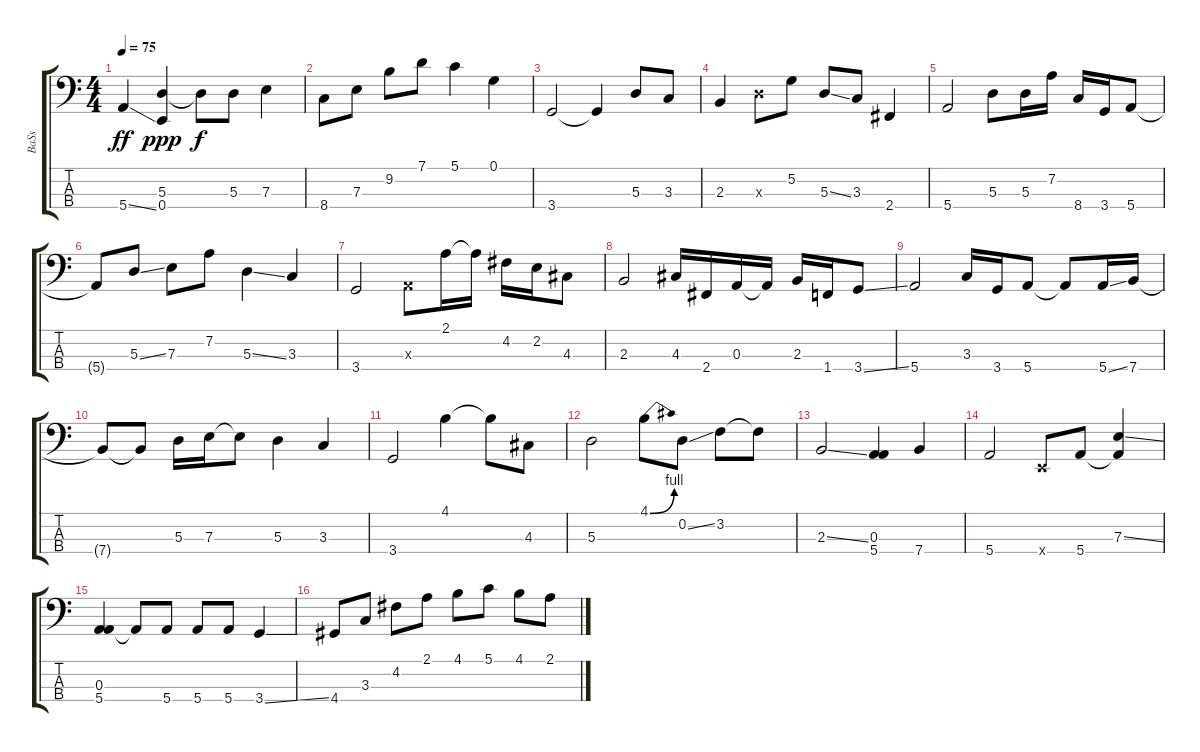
\track ("BaSs" "BaSs") {instrument electricbassfinger}
\staff {score tabs}
\tuning (G2 D2 A1 E1) {hide}
\ts (4 4)
\tempo 75
\clef f4
\ks c
5.4{ss}.4{dy ff} (5.3 0.4).4{dy ppp} 5.3{t}.8{dy f} 5.3.8 7.3.4 |
8.4.8 7.3.8 9.2.8 7.1.8 5.1.4 0.1.4 |
3.4.2 3.4{t}.4 5.3.8 3.3.8 |
2.3.4 5.3{x}.8 5.2.8 5.3{ss}.8 3.3.8 2.4.4 |
5.4.2 5.3.8 5.3.16 7.2.16 8.4.16 3.4.16 5.4.8 |
5.4{t}.8 5.3{ss}.8 7.3.8 7.2.8 5.3{ss}.4 3.3.4 |
3.4.2 0.3{x}.8 2.1.16 2.1{t}.16 4.2.16 2.2.16 4.3.8 |
2.3.2 4.3.16 2.4.16 0.3.16 0.3{t}.16 2.3.16 1.4.16 3.4{ss}.8 |
5.4.2 3.3.16 3.4.16 5.4.8 5.4{t}.8 5.4{ss}.16 7.4.16 |
7.4{t}.8 7.4{t}.8 5.3.16 7.3.16 7.3{t}.8 5.3.4 3.3.4 |
3.4.2 4.1.4 4.1{t}.8 4.3.8 |
5.3.2 4.1{be (bend 0 0 60 4)}.8 0.2{ss}.8 3.2.8 3.2{t}.8 |
2.3{ss}.2 (0.3 5.4).4 7.4.4 |
5.4.2 0.4{x}.8 5.4.8 (7.3{ss} 5.4{t}).4 |
(0.3 5.4).4 5.4{t}.8 5.4.8 5.4.8 5.4.8 3.4{ss}.4 |
4.4.8 3.3.8 4.2.8 2.1.8 4.1.8 5.1.8 4.1.8 2.1.8
